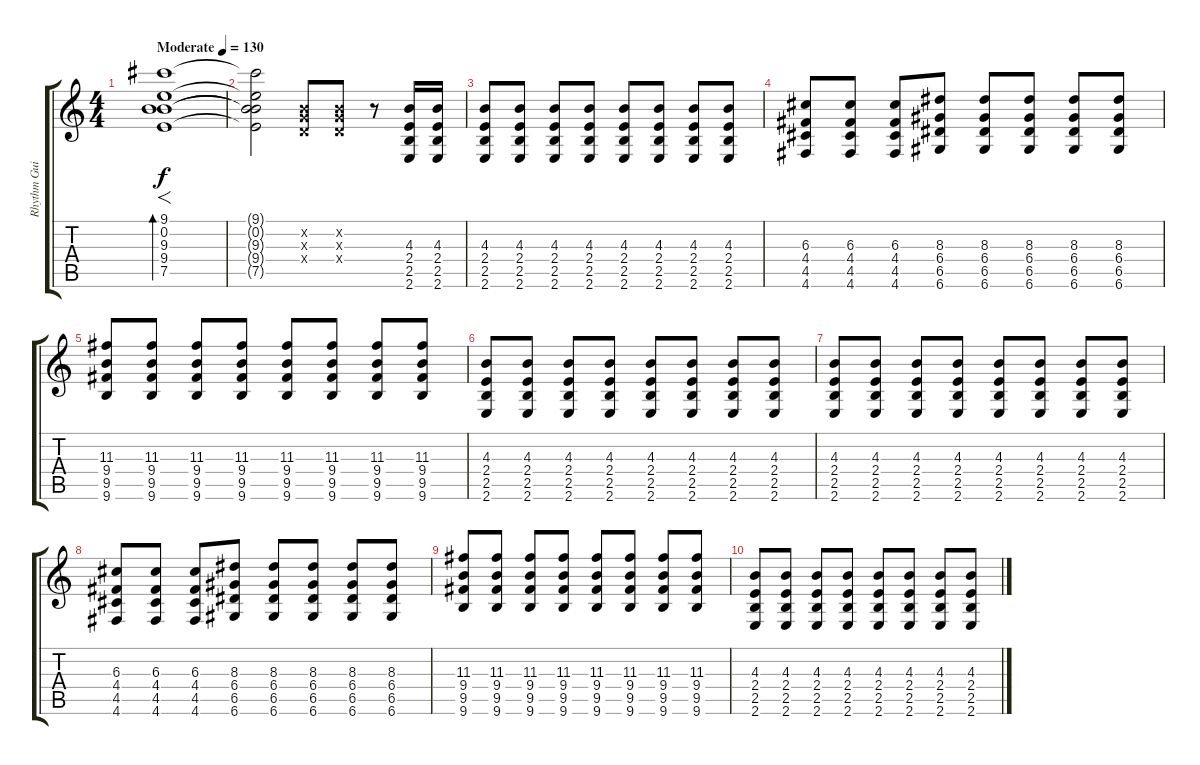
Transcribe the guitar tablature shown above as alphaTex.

\track ("Rhythm Guitar" "Rhythm Gui") {instrument overdrivenguitar}
\staff {score tabs}
\tuning (E4 B3 G3 D3 A2 D2) {hide}
\ts (4 4)
\tempo (130 "Moderate")
\clef g2
\ks c
(9.1 0.2 9.3 9.4 7.5).1{f bd 60 dy f instrument overdrivenguitar} |
(9.1{t} 0.2{t} 9.3{t} 9.4{t} 7.5{t}).2 (0.2{x} 0.3{x} 0.4{x}).8 (0.2{x} 0.3{x} 0.4{x}).8 r.8 (4.3 2.4 2.5 2.6).16 (4.3 2.4 2.5 2.6).16 |
(4.3 2.4 2.5 2.6).8 (4.3 2.4 2.5 2.6).8 (4.3 2.4 2.5 2.6).8 (4.3 2.4 2.5 2.6).8 (4.3 2.4 2.5 2.6).8 (4.3 2.4 2.5 2.6).8 (4.3 2.4 2.5 2.6).8 (4.3 2.4 2.5 2.6).8 |
(6.3 4.4 4.5 4.6).8 (6.3 4.4 4.5 4.6).8 (6.3 4.4 4.5 4.6).8 (8.3 6.4 6.5 6.6).8 (8.3 6.4 6.5 6.6).8 (8.3 6.4 6.5 6.6).8 (8.3 6.4 6.5 6.6).8 (8.3 6.4 6.5 6.6).8 |
(11.3 9.4 9.5 9.6).8 (11.3 9.4 9.5 9.6).8 (11.3 9.4 9.5 9.6).8 (11.3 9.4 9.5 9.6).8 (11.3 9.4 9.5 9.6).8 (11.3 9.4 9.5 9.6).8 (11.3 9.4 9.5 9.6).8 (11.3 9.4 9.5 9.6).8 |
(4.3 2.4 2.5 2.6).8 (4.3 2.4 2.5 2.6).8 (4.3 2.4 2.5 2.6).8 (4.3 2.4 2.5 2.6).8 (4.3 2.4 2.5 2.6).8 (4.3 2.4 2.5 2.6).8 (4.3 2.4 2.5 2.6).8 (4.3 2.4 2.5 2.6).8 |
(4.3 2.4 2.5 2.6).8 (4.3 2.4 2.5 2.6).8 (4.3 2.4 2.5 2.6).8 (4.3 2.4 2.5 2.6).8 (4.3 2.4 2.5 2.6).8 (4.3 2.4 2.5 2.6).8 (4.3 2.4 2.5 2.6).8 (4.3 2.4 2.5 2.6).8 |
(6.3 4.4 4.5 4.6).8 (6.3 4.4 4.5 4.6).8 (6.3 4.4 4.5 4.6).8 (8.3 6.4 6.5 6.6).8 (8.3 6.4 6.5 6.6).8 (8.3 6.4 6.5 6.6).8 (8.3 6.4 6.5 6.6).8 (8.3 6.4 6.5 6.6).8 |
(11.3 9.4 9.5 9.6).8 (11.3 9.4 9.5 9.6).8 (11.3 9.4 9.5 9.6).8 (11.3 9.4 9.5 9.6).8 (11.3 9.4 9.5 9.6).8 (11.3 9.4 9.5 9.6).8 (11.3 9.4 9.5 9.6).8 (11.3 9.4 9.5 9.6).8 |
(4.3 2.4 2.5 2.6).8 (4.3 2.4 2.5 2.6).8 (4.3 2.4 2.5 2.6).8 (4.3 2.4 2.5 2.6).8 (4.3 2.4 2.5 2.6).8 (4.3 2.4 2.5 2.6).8 (4.3 2.4 2.5 2.6).8 (4.3 2.4 2.5 2.6).8
